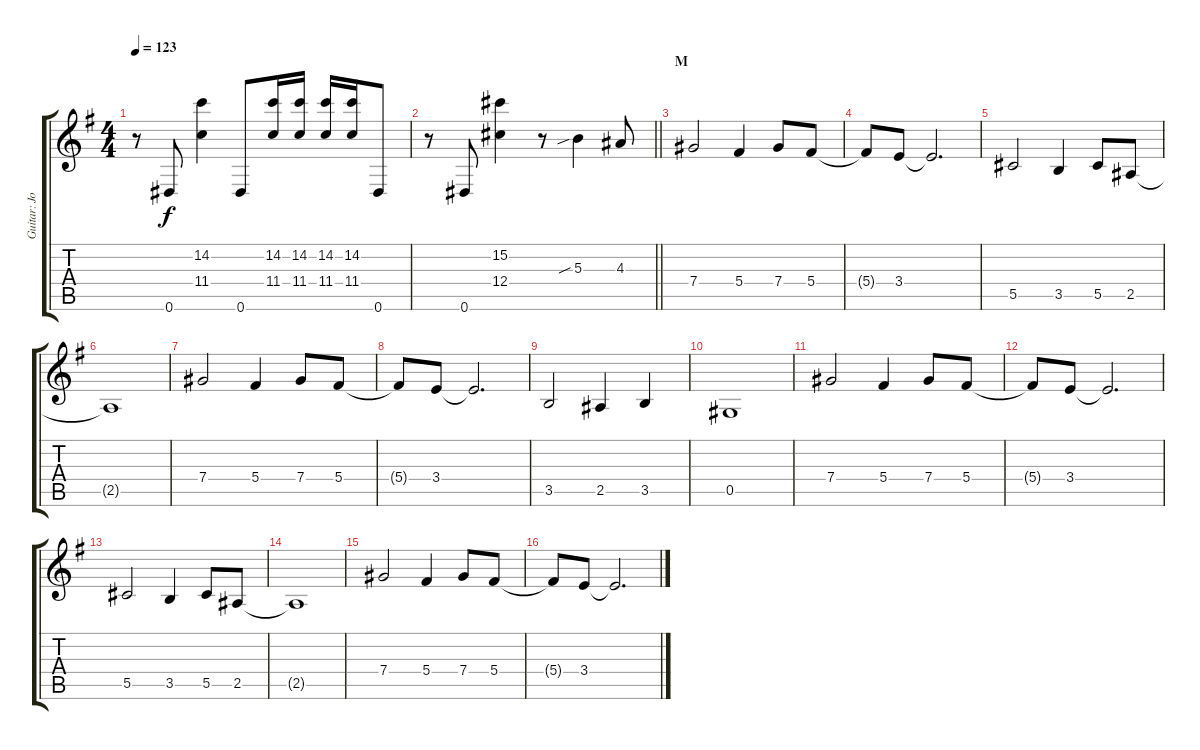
\track ("Guitar: Jon" "Guitar: Jo") {instrument distortionguitar}
\staff {score tabs}
\tuning (Eb4 Bb3 Gb3 Db3 Ab2 Eb2) {hide}
\ts (4 4)
\tempo 123
\clef g2
\ks g
r.8{dy f} 0.6.8 (14.2 11.4).4 0.6.8 (14.2 11.4).16 (14.2 11.4).16 (14.2 11.4).16 (14.2 11.4).16 0.6.8 |
\barLineRight lightlight
r.8 0.6.8 (15.2 12.4).4 r.8 5.3{sib}.4 4.3.8 |
\section ("" "M")
7.4.2 5.4.4 7.4.8 5.4.8 |
5.4{t}.8 3.4.8 3.4{t}.2{d} |
5.5.2 3.5.4 5.5.8 2.5.8 |
2.5{t}.1 |
7.4.2 5.4.4 7.4.8 5.4.8 |
5.4{t}.8 3.4.8 3.4{t}.2{d} |
3.5.2 2.5.4 3.5.4 |
0.5.1 |
7.4.2 5.4.4 7.4.8 5.4.8 |
5.4{t}.8 3.4.8 3.4{t}.2{d} |
5.5.2 3.5.4 5.5.8 2.5.8 |
2.5{t}.1 |
7.4.2 5.4.4 7.4.8 5.4.8 |
5.4{t}.8 3.4.8 3.4{t}.2{d}
